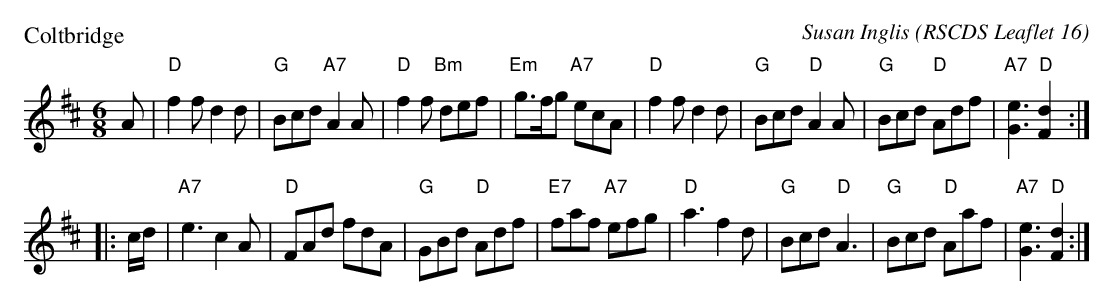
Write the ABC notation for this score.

X:1
P: Coltbridge
C: Susan Inglis
O: RSCDS Leaflet 16
M: 6/8
L: 1/8
K: D
   A \
| "D"f2f d2d | "G"Bcd "A7"A2A | "D"f2f "Bm"def | "Em"g>fg "A7"ecA \
| "D"f2f d2d | "G"Bcd "D"A2A | "G"Bcd "D"Adf | "A7"[e3G3] "D"[d2F2] :|
|: c/d/ \
| "A7"e3 c2A | "D"FAd fdA | "G"GBd "D"Adf | "E7"faf "A7"efg \
| "D"a3 f2d | "G"Bcd "D"A3 | "G"Bcd "D"Aaf | "A7"[e3G3] "D"[d2F2] :|
